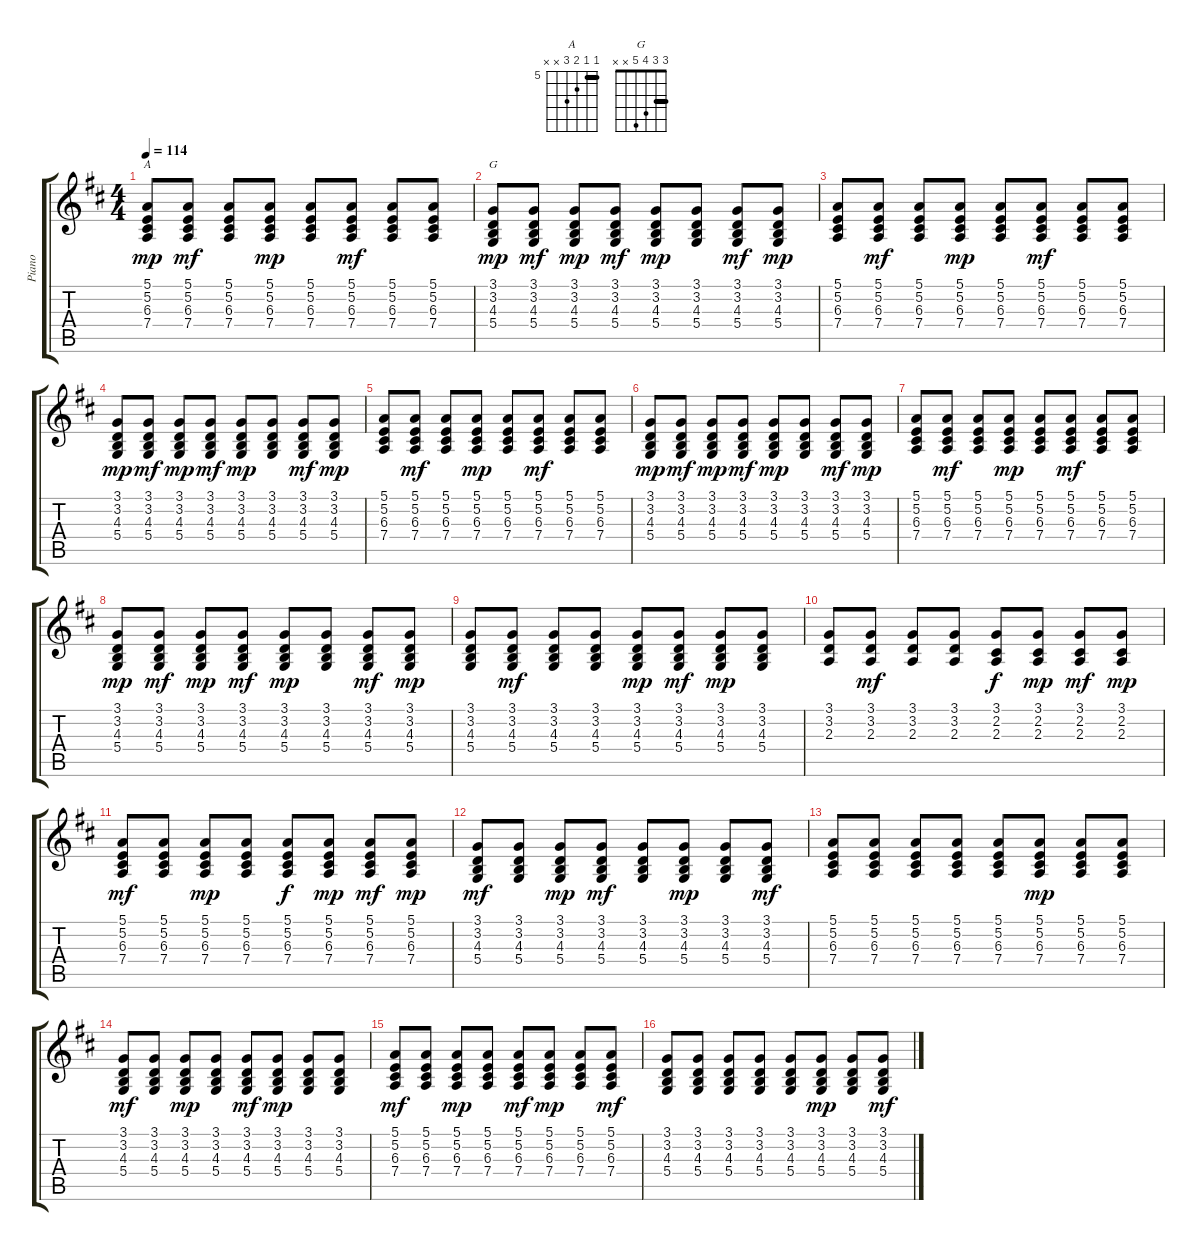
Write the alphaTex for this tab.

\track ("Piano" "Piano") {instrument acousticgrandpiano}
\staff {score tabs}
\tuning (E4 B3 G3 D3 A2 E2) {hide}
\chord ("A" 5 5 6 7 x x) {firstfret 5 barre 5}
\chord ("G" 3 3 4 5 x x) {barre 3}
\ts (4 4)
\tempo 114
\clef g2
\ks d
(5.1 5.2 6.3 7.4).8{ch "A" dy mp} (5.1 5.2 6.3 7.4).8{dy mf} (5.1 5.2 6.3 7.4).8 (5.1 5.2 6.3 7.4).8{dy mp} (5.1 5.2 6.3 7.4).8 (5.1 5.2 6.3 7.4).8{dy mf} (5.1 5.2 6.3 7.4).8 (5.1 5.2 6.3 7.4).8 |
(3.1 3.2 4.3 5.4).8{ch "G" dy mp} (3.1 3.2 4.3 5.4).8{dy mf} (3.1 3.2 4.3 5.4).8{dy mp} (3.1 3.2 4.3 5.4).8{dy mf} (3.1 3.2 4.3 5.4).8{dy mp} (3.1 3.2 4.3 5.4).8 (3.1 3.2 4.3 5.4).8{dy mf} (3.1 3.2 4.3 5.4).8{dy mp} |
(5.1 5.2 6.3 7.4).8 (5.1 5.2 6.3 7.4).8{dy mf} (5.1 5.2 6.3 7.4).8 (5.1 5.2 6.3 7.4).8{dy mp} (5.1 5.2 6.3 7.4).8 (5.1 5.2 6.3 7.4).8{dy mf} (5.1 5.2 6.3 7.4).8 (5.1 5.2 6.3 7.4).8 |
(3.1 3.2 4.3 5.4).8{dy mp} (3.1 3.2 4.3 5.4).8{dy mf} (3.1 3.2 4.3 5.4).8{dy mp} (3.1 3.2 4.3 5.4).8{dy mf} (3.1 3.2 4.3 5.4).8{dy mp} (3.1 3.2 4.3 5.4).8 (3.1 3.2 4.3 5.4).8{dy mf} (3.1 3.2 4.3 5.4).8{dy mp} |
(5.1 5.2 6.3 7.4).8 (5.1 5.2 6.3 7.4).8{dy mf} (5.1 5.2 6.3 7.4).8 (5.1 5.2 6.3 7.4).8{dy mp} (5.1 5.2 6.3 7.4).8 (5.1 5.2 6.3 7.4).8{dy mf} (5.1 5.2 6.3 7.4).8 (5.1 5.2 6.3 7.4).8 |
(3.1 3.2 4.3 5.4).8{dy mp} (3.1 3.2 4.3 5.4).8{dy mf} (3.1 3.2 4.3 5.4).8{dy mp} (3.1 3.2 4.3 5.4).8{dy mf} (3.1 3.2 4.3 5.4).8{dy mp} (3.1 3.2 4.3 5.4).8 (3.1 3.2 4.3 5.4).8{dy mf} (3.1 3.2 4.3 5.4).8{dy mp} |
(5.1 5.2 6.3 7.4).8 (5.1 5.2 6.3 7.4).8{dy mf} (5.1 5.2 6.3 7.4).8 (5.1 5.2 6.3 7.4).8{dy mp} (5.1 5.2 6.3 7.4).8 (5.1 5.2 6.3 7.4).8{dy mf} (5.1 5.2 6.3 7.4).8 (5.1 5.2 6.3 7.4).8 |
(3.1 3.2 4.3 5.4).8{dy mp} (3.1 3.2 4.3 5.4).8{dy mf} (3.1 3.2 4.3 5.4).8{dy mp} (3.1 3.2 4.3 5.4).8{dy mf} (3.1 3.2 4.3 5.4).8{dy mp} (3.1 3.2 4.3 5.4).8 (3.1 3.2 4.3 5.4).8{dy mf} (3.1 3.2 4.3 5.4).8{dy mp} |
(3.1 3.2 4.3 5.4).8 (3.1 3.2 4.3 5.4).8{dy mf} (3.1 3.2 4.3 5.4).8 (3.1 3.2 4.3 5.4).8 (3.1 3.2 4.3 5.4).8{dy mp} (3.1 3.2 4.3 5.4).8{dy mf} (3.1 3.2 4.3 5.4).8{dy mp} (3.1 3.2 4.3 5.4).8 |
(3.1 3.2 2.3).8 (3.1 3.2 2.3).8{dy mf} (3.1 3.2 2.3).8 (3.1 3.2 2.3).8 (3.1 2.2 2.3).8{dy f} (3.1 2.2 2.3).8{dy mp} (3.1 2.2 2.3).8{dy mf} (3.1 2.2 2.3).8{dy mp} |
(5.1 5.2 6.3 7.4).8{dy mf} (5.1 5.2 6.3 7.4).8 (5.1 5.2 6.3 7.4).8{dy mp} (5.1 5.2 6.3 7.4).8 (5.1 5.2 6.3 7.4).8{dy f} (5.1 5.2 6.3 7.4).8{dy mp} (5.1 5.2 6.3 7.4).8{dy mf} (5.1 5.2 6.3 7.4).8{dy mp} |
(3.1 3.2 4.3 5.4).8{dy mf} (3.1 3.2 4.3 5.4).8 (3.1 3.2 4.3 5.4).8{dy mp} (3.1 3.2 4.3 5.4).8{dy mf} (3.1 3.2 4.3 5.4).8 (3.1 3.2 4.3 5.4).8{dy mp} (3.1 3.2 4.3 5.4).8 (3.1 3.2 4.3 5.4).8{dy mf} |
(5.1 5.2 6.3 7.4).8 (5.1 5.2 6.3 7.4).8 (5.1 5.2 6.3 7.4).8 (5.1 5.2 6.3 7.4).8 (5.1 5.2 6.3 7.4).8 (5.1 5.2 6.3 7.4).8{dy mp} (5.1 5.2 6.3 7.4).8 (5.1 5.2 6.3 7.4).8 |
(3.1 3.2 4.3 5.4).8{dy mf} (3.1 3.2 4.3 5.4).8 (3.1 3.2 4.3 5.4).8{dy mp} (3.1 3.2 4.3 5.4).8 (3.1 3.2 4.3 5.4).8{dy mf} (3.1 3.2 4.3 5.4).8{dy mp} (3.1 3.2 4.3 5.4).8 (3.1 3.2 4.3 5.4).8 |
(5.1 5.2 6.3 7.4).8{dy mf} (5.1 5.2 6.3 7.4).8 (5.1 5.2 6.3 7.4).8{dy mp} (5.1 5.2 6.3 7.4).8 (5.1 5.2 6.3 7.4).8{dy mf} (5.1 5.2 6.3 7.4).8{dy mp} (5.1 5.2 6.3 7.4).8 (5.1 5.2 6.3 7.4).8{dy mf} |
(3.1 3.2 4.3 5.4).8 (3.1 3.2 4.3 5.4).8 (3.1 3.2 4.3 5.4).8 (3.1 3.2 4.3 5.4).8 (3.1 3.2 4.3 5.4).8 (3.1 3.2 4.3 5.4).8{dy mp} (3.1 3.2 4.3 5.4).8 (3.1 3.2 4.3 5.4).8{dy mf}
